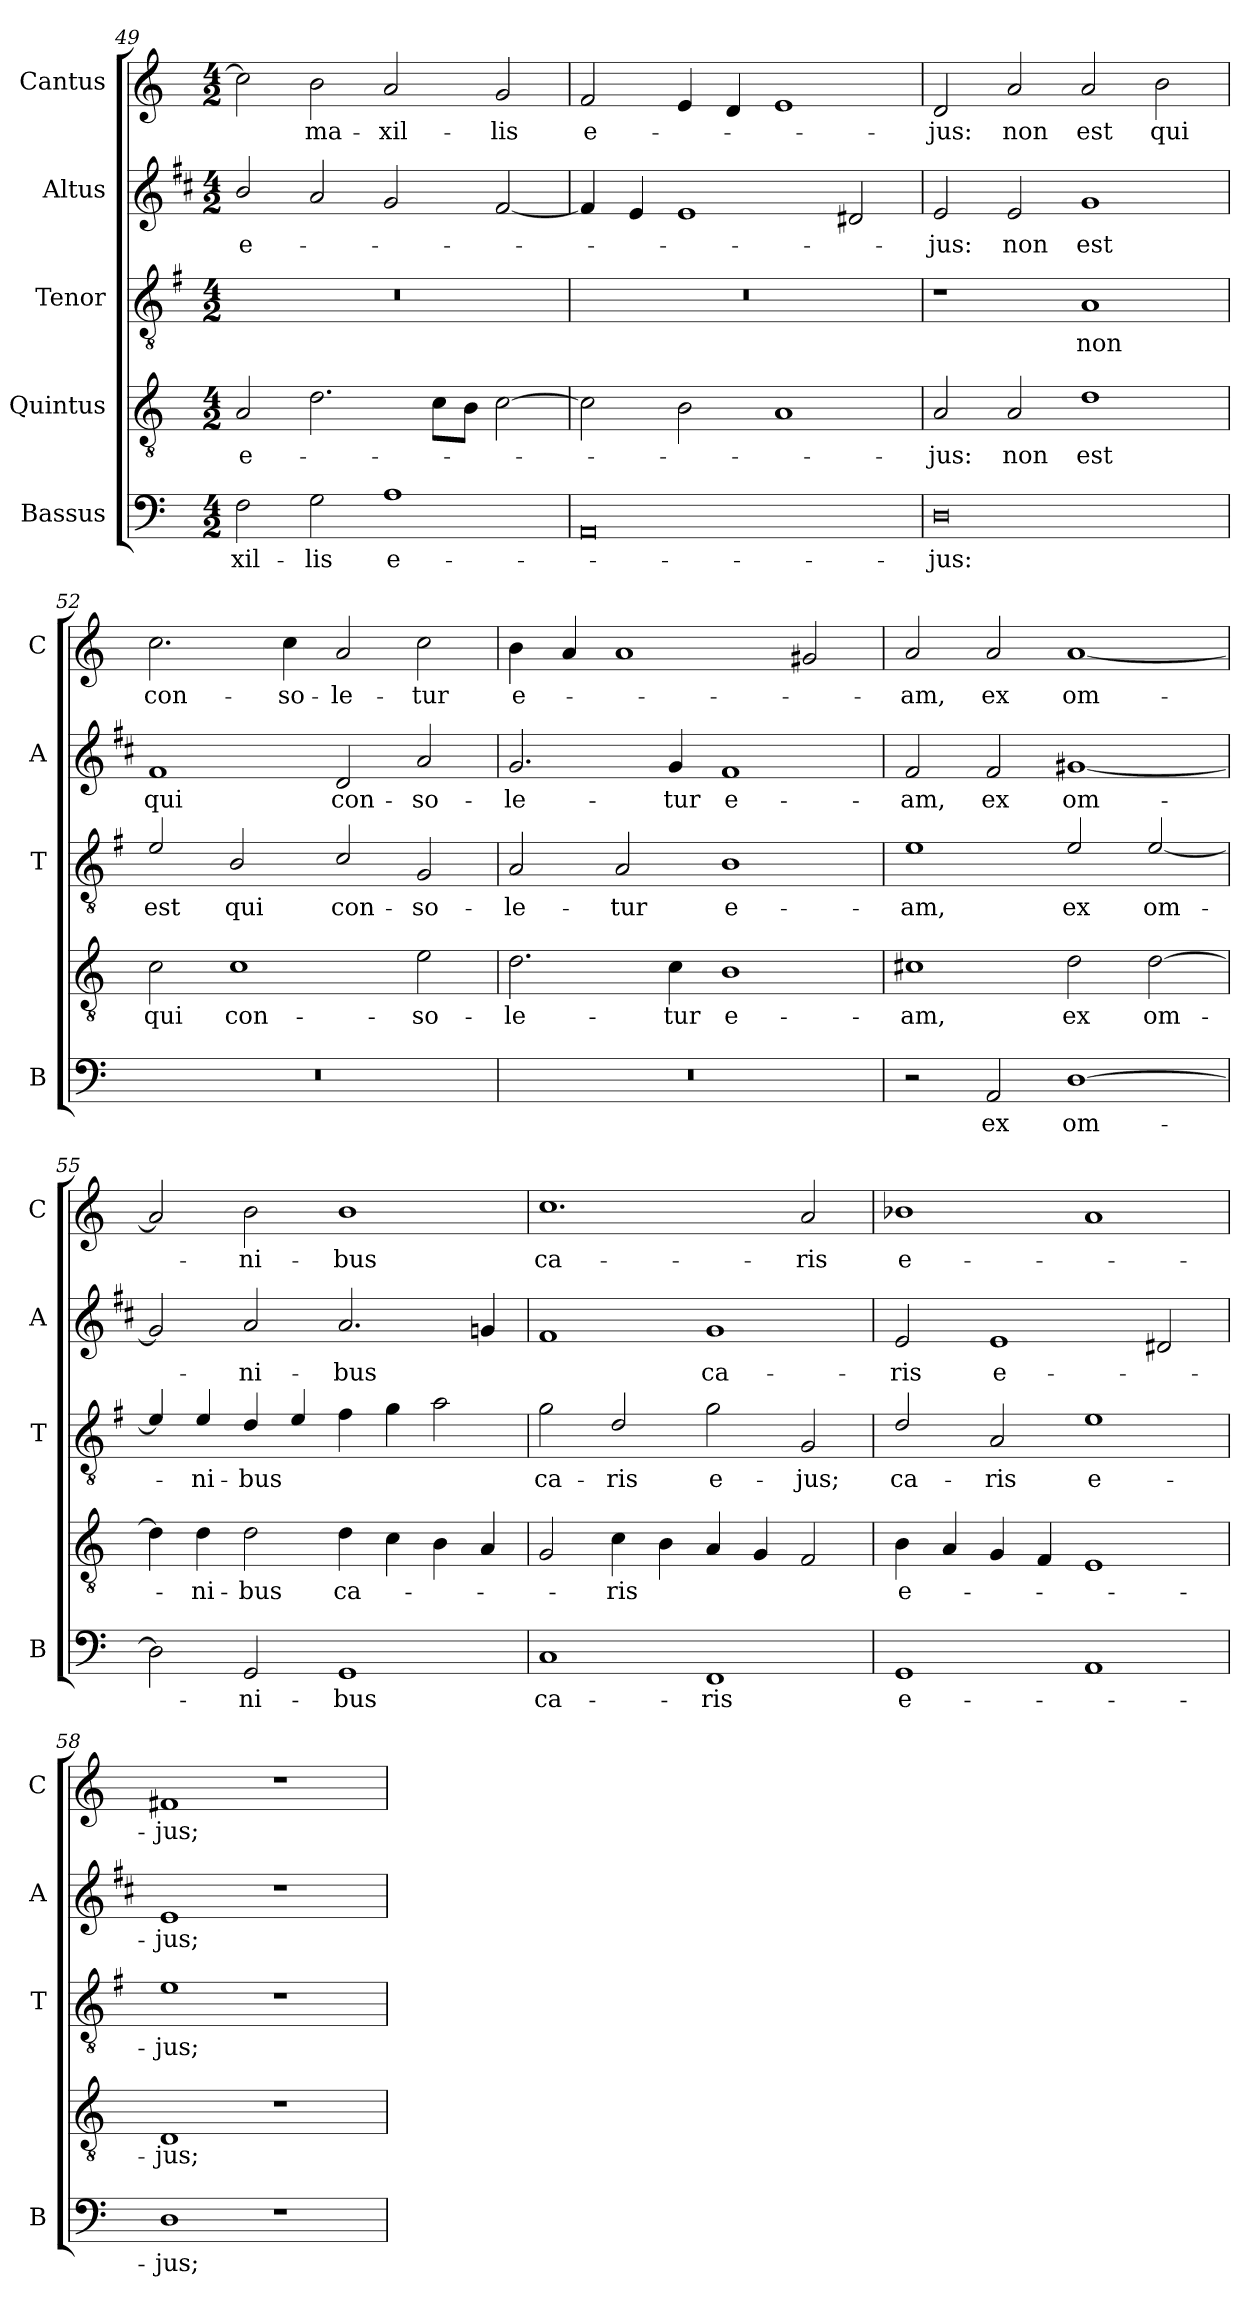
**kern	**text	**kern	**text	**kern	**text	**kern	**text	**kern	**text
*part5	*part5	*part4	*part4	*part3	*part3	*part2	*part2	*part1	*part1
*staff5	*staff5	*staff4	*staff4	*staff3	*staff3	*staff2	*staff2	*staff1	*staff1
*I"Bassus	*	*I"Quintus	*	*I"Tenor	*	*I"Altus	*	*I"Cantus	*
*I'B	*	*	*	*I'T	*	*I'A	*	*I'C	*
*clefF4	*	*clefGv2	*	*clefGv2	*	*clefG2	*	*clefG2	*
*	*	*	*	*ITrd4c7	*	*ITrd1c2	*	*	*
*k[]	*	*k[]	*	*k[]	*	*k[]	*	*k[]	*
*C:	*	*C:	*	*C:	*	*C:	*	*C:	*
*M4/2	*	*M4/2	*	*M4/2	*	*M4/2	*	*M4/2	*
=49	=49	=49	=49	=49	=49	=49	=49	=49	=49
!	!LO:LY:b	!	!LO:LY:b	!	!	!	!LO:LY:b	!	!
2F\	-xil-	2A/	e-	0r	.	2a/	e-	2cc\]	.
!	!LO:LY:b	!	!	!	!	!	!	!	!LO:LY:b
2G\	-lis	2.d\	.	.	.	2g/	.	2b\	ma-
!	!LO:LY:b	!	!	!	!	!	!	!	!LO:LY:b
1A	e-	.	.	.	.	2f/	.	2a/	-xil-
.	.	8c\L	.	.	.	.	.	.	.
.	.	8B\J	.	.	.	.	.	.	.
!	!	!	!	!	!	!	!	!	!LO:LY:b
.	.	[2c\	.	.	.	[2e/	.	2g/	-lis
=50	=50	=50	=50	=50	=50	=50	=50	=50	=50
!	!	!	!	!	!	!	!	!	!LO:LY:b
0AA	.	2c\]	.	0r	.	4e/]	.	2f/	e-
.	.	.	.	.	.	4d/	.	.	.
.	.	2B\	.	.	.	1d	.	4e/	.
.	.	.	.	.	.	.	.	4d/	.
.	.	1A	.	.	.	.	.	1e	.
.	.	.	.	.	.	2c#X/	.	.	.
!!LO:LB:g=z
=51	=51	=51	=51	=51	=51	=51	=51	=51	=51
!	!LO:LY:b	!	!LO:LY:b	!	!	!	!LO:LY:b	!	!LO:LY:b
0D	-jus:	2A/	-jus:	1r	.	2d/	-jus:	2d/	-jus:
!	!	!	!LO:LY:b	!	!	!	!LO:LY:b	!	!LO:LY:b
.	.	2A/	non	.	.	2d/	non	2a/	non
!	!	!	!LO:LY:b	!	!LO:LY:b	!	!LO:LY:b	!	!LO:LY:b
.	.	1d	est	1D	non	1f	est	2a/	est
!	!	!	!	!	!	!	!	!	!LO:LY:b
.	.	.	.	.	.	.	.	2b\	qui
=52	=52	=52	=52	=52	=52	=52	=52	=52	=52
!	!	!	!LO:LY:b	!	!LO:LY:b	!	!LO:LY:b	!	!LO:LY:b
0r	.	2c\	qui	2A/	est	1e	qui	2.cc\	con-
!	!	!	!LO:LY:b	!	!LO:LY:b	!	!	!	!
.	.	1c	con-	2E/	qui	.	.	.	.
!	!	!	!	!	!	!	!	!	!LO:LY:b
.	.	.	.	.	.	.	.	4cc\	-so-
!	!	!	!	!	!LO:LY:b	!	!LO:LY:b	!	!LO:LY:b
.	.	.	.	2F/	con-	2c/	con-	2a/	-le-
!	!	!	!LO:LY:b	!	!LO:LY:b	!	!LO:LY:b	!	!LO:LY:b
.	.	2e\	-so-	2C/	-so-	2g/	-so-	2cc\	-tur
=53	=53	=53	=53	=53	=53	=53	=53	=53	=53
!	!	!	!LO:LY:b	!	!LO:LY:b	!	!LO:LY:b	!	!LO:LY:b
0r	.	2.d\	-le-	2D/	-le-	2.f/	-le-	4b\	e-
.	.	.	.	.	.	.	.	4a/	.
!	!	!	!	!	!LO:LY:b	!	!	!	!
.	.	.	.	2D/	-tur	.	.	1a	.
!	!	!	!LO:LY:b	!	!	!	!LO:LY:b	!	!
.	.	4c\	-tur	.	.	4f/	-tur	.	.
!	!	!	!LO:LY:b	!	!LO:LY:b	!	!LO:LY:b	!	!
.	.	1B	e-	1E	e-	1e	e-	.	.
.	.	.	.	.	.	.	.	2g#X/	.
=54	=54	=54	=54	=54	=54	=54	=54	=54	=54
!	!	!	!LO:LY:b	!	!LO:LY:b	!	!LO:LY:b	!	!LO:LY:b
2r	.	1c#X	-am,	1A	-am,	2e/	-am,	2a/	-am,
!	!LO:LY:b	!	!	!	!	!	!LO:LY:b	!	!LO:LY:b
2AA/	ex	.	.	.	.	2e/	ex	2a/	ex
!	!LO:LY:b	!	!LO:LY:b	!	!LO:LY:b	!	!LO:LY:b	!	!LO:LY:b
[1D	om-	2d\	ex	2A/	ex	[1f#X	om-	[1a	om-
!	!	!	!LO:LY:b	!	!LO:LY:b	!	!	!	!
.	.	[2d\	om-	[2A/	om-	.	.	.	.
=55	=55	=55	=55	=55	=55	=55	=55	=55	=55
2D\]	.	4d\]	.	4A/]	.	2f#/]	.	2a/]	.
!	!	!	!LO:LY:b	!	!LO:LY:b	!	!	!	!
.	.	4d\	-ni-	4A/	-ni-	.	.	.	.
!	!LO:LY:b	!	!LO:LY:b	!	!LO:LY:b	!	!LO:LY:b	!	!LO:LY:b
2GG/	-ni-	2d\	-bus	4G/	-bus	2g/	-ni-	2b\	-ni-
.	.	.	.	4A/	.	.	.	.	.
!	!LO:LY:b	!	!LO:LY:b	!	!	!	!LO:LY:b	!	!LO:LY:b
1GG	-bus	4d\	ca-	4B\	.	2.g/	-bus	1b	-bus
.	.	4c\	.	4c\	.	.	.	.	.
.	.	4B\	.	2d\	.	.	.	.	.
.	.	4A/	.	.	.	4fn/	.	.	.
!!LO:PB:g=z
=56	=56	=56	=56	=56	=56	=56	=56	=56	=56
!	!LO:LY:b	!	!	!	!LO:LY:b	!	!	!	!LO:LY:b
1C	ca-	2G/	.	2c\	ca-	1e	.	1.cc	ca-
!	!	!	!LO:LY:b	!	!LO:LY:b	!	!	!	!
.	.	4c\	-ris	2G/	-ris	.	.	.	.
.	.	4B\	.	.	.	.	.	.	.
!	!LO:LY:b	!	!	!	!LO:LY:b	!	!LO:LY:b	!	!
1FF	-ris	4A/	.	2c\	e-	1f	ca-	.	.
.	.	4G/	.	.	.	.	.	.	.
!	!	!	!	!	!LO:LY:b	!	!	!	!LO:LY:b
.	.	2F/	.	2C/	-jus;	.	.	2a/	-ris
=57	=57	=57	=57	=57	=57	=57	=57	=57	=57
!	!LO:LY:b	!	!LO:LY:b	!	!LO:LY:b	!	!LO:LY:b	!	!LO:LY:b
1GG	e-	4B\	e-	2G/	ca-	2d/	-ris	1b-X	e-
.	.	4A/	.	.	.	.	.	.	.
!	!	!	!	!	!LO:LY:b	!	!LO:LY:b	!	!
.	.	4G/	.	2D/	-ris	1d	e-	.	.
.	.	4F/	.	.	.	.	.	.	.
!	!	!	!	!	!LO:LY:b	!	!	!	!
1AA	.	1E	.	1A	e-	.	.	1a	.
.	.	.	.	.	.	2c#X/	.	.	.
=58	=58	=58	=58	=58	=58	=58	=58	=58	=58
!	!LO:LY:b	!	!LO:LY:b	!	!LO:LY:b	!	!LO:LY:b	!	!LO:LY:b
1D	-jus;	1D	-jus;	1A	-jus;	1d	-jus;	1f#X	-jus;
1r	.	1r	.	1r	.	1r	.	1r	.
=	=	=	=	=	=	=	=	=	=
*-	*-	*-	*-	*-	*-	*-	*-	*-	*-
